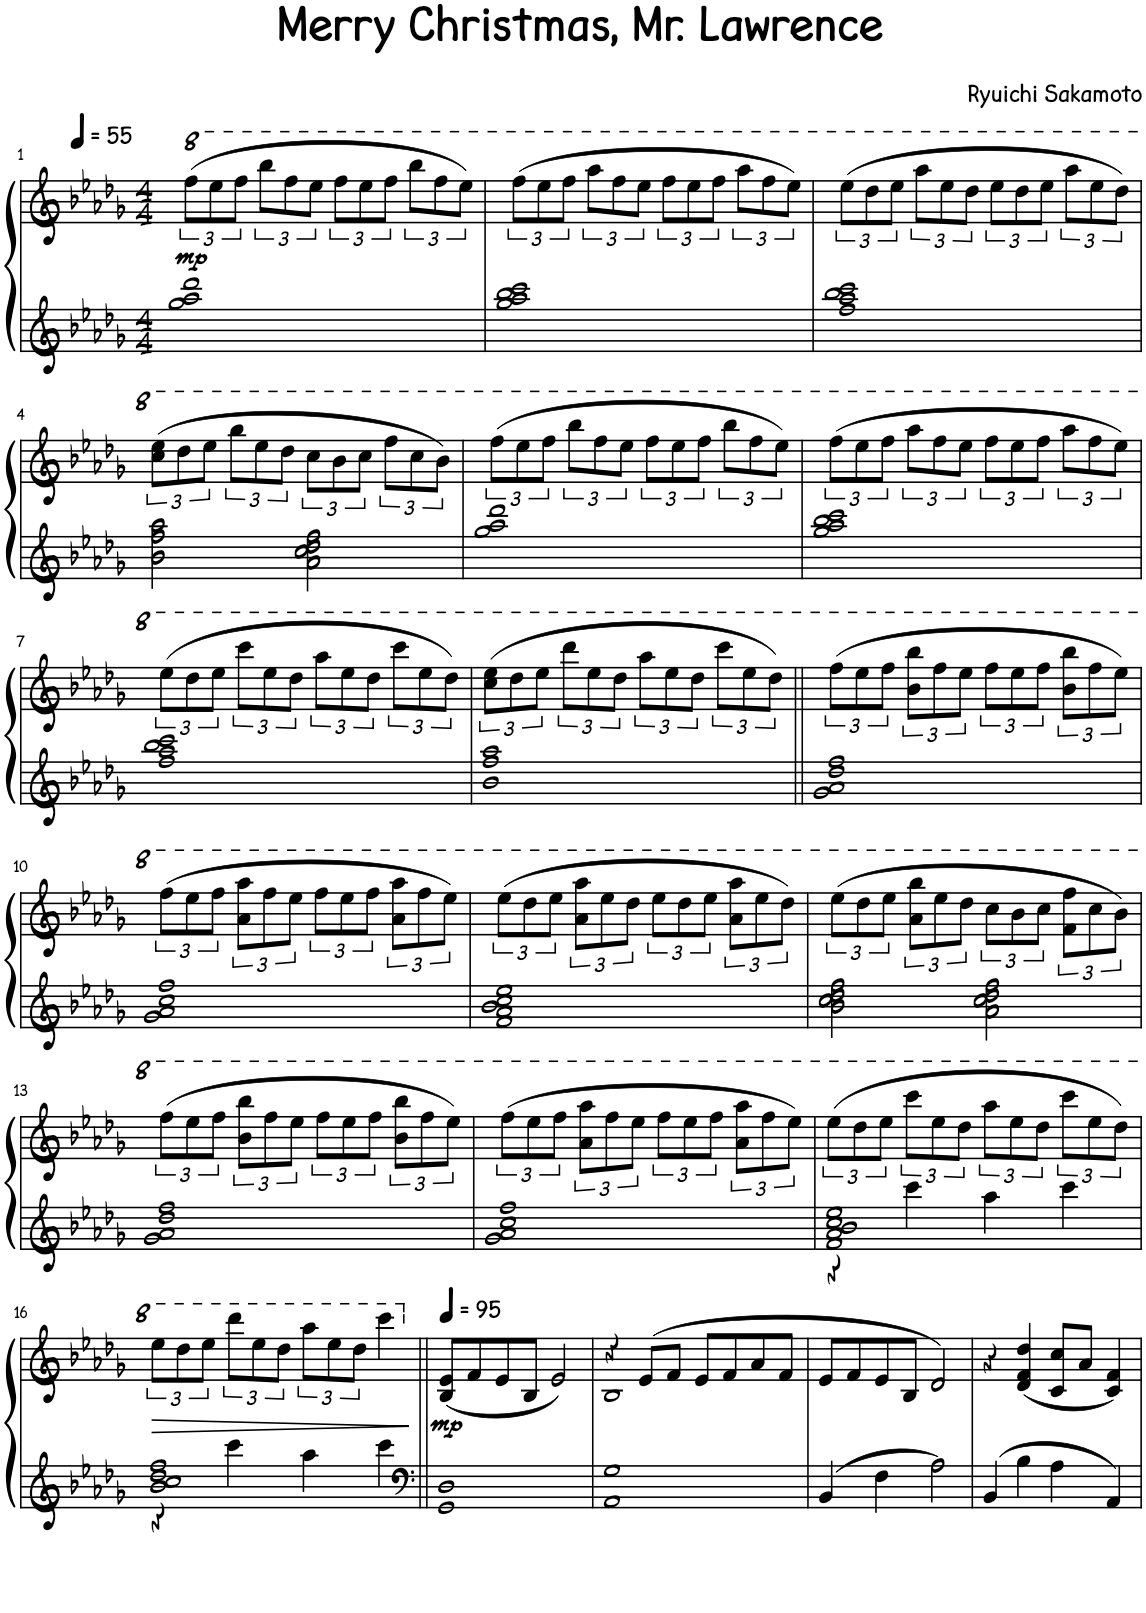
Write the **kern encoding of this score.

**kern	**kern	**dynam
*part1	*part1	*part1
*staff2	*staff1	*staff1/2
*I"Piano	*	*
*I'Pno.	*	*
*clefG2	*clefG2	*
*k[b-e-a-d-g-]	*k[b-e-a-d-g-]	*
*M4/4	*M4/4	*
*MM55	*MM55	*
*	*8va	*
=1	=1	=1
!	!	!LO:DY:b
1gg- 1aa- 1ddd-	(12fff\L	mp
.	12eee-\	.
.	12fff\J	.
.	12bbb-\L	.
.	12fff\	.
.	12eee-\J	.
.	12fff\L	.
.	12eee-\	.
.	12fff\J	.
.	12bbb-\L	.
.	12fff\	.
.	12eee-\J)	.
=2	=2	=2
1gg- 1aa- 1bb- 1ccc	(12fff\L	.
.	12eee-\	.
.	12fff\J	.
.	12aaa-\L	.
.	12fff\	.
.	12eee-\J	.
.	12fff\L	.
.	12eee-\	.
.	12fff\J	.
.	12aaa-\L	.
.	12fff\	.
.	12eee-\J)	.
=3	=3	=3
1ff 1aa- 1bb- 1ccc	(12eee-\L	.
.	12ddd-\	.
.	12eee-\J	.
.	12aaa-\L	.
.	12eee-\	.
.	12ddd-\J	.
.	12eee-\L	.
.	12ddd-\	.
.	12eee-\J	.
.	12aaa-\L	.
.	12eee-\	.
.	12ddd-\J)	.
!!LO:LB:g=z
=4	=4	=4
2b-\ 2ff\ 2aa-\	(12ccc\ 12eee-\L	.
.	12ddd-\	.
.	12eee-\J	.
.	12bbb-\L	.
.	12eee-\	.
.	12ddd-\J	.
2a-\ 2cc\ 2dd-\ 2ff\	12ccc\L	.
.	12bb-\	.
.	12ccc\J	.
.	12fff\L	.
.	12ccc\	.
.	12bb-\J)	.
=5	=5	=5
1gg- 1aa- 1ddd-	(12fff\L	.
.	12eee-\	.
.	12fff\J	.
.	12bbb-\L	.
.	12fff\	.
.	12eee-\J	.
.	12fff\L	.
.	12eee-\	.
.	12fff\J	.
.	12bbb-\L	.
.	12fff\	.
.	12eee-\J)	.
=6	=6	=6
1gg- 1aa- 1bb- 1ccc	(12fff\L	.
.	12eee-\	.
.	12fff\J	.
.	12aaa-\L	.
.	12fff\	.
.	12eee-\J	.
.	12fff\L	.
.	12eee-\	.
.	12fff\J	.
.	12aaa-\L	.
.	12fff\	.
.	12eee-\J)	.
!!LO:LB:g=z
=7	=7	=7
1ff 1aa- 1bb- 1ccc	(12eee-\L	.
.	12ddd-\	.
.	12eee-\J	.
.	12cccc\L	.
.	12eee-\	.
.	12ddd-\J	.
.	12aaa-\L	.
.	12eee-\	.
.	12ddd-\J	.
.	12cccc\L	.
.	12eee-\	.
.	12ddd-\J)	.
=8	=8	=8
1b- 1ff 1aa-	(12ccc\ 12eee-\L	.
.	12ddd-\	.
.	12eee-\J	.
.	12dddd-\L	.
.	12eee-\	.
.	12ddd-\J	.
.	12aaa-\L	.
.	12eee-\	.
.	12ddd-\J	.
.	12cccc\L	.
.	12eee-\	.
.	12ddd-\J)	.
=9||	=9||	=9||
1g- 1a- 1dd- 1ff	(12fff\L	.
.	12eee-\	.
.	12fff\J	.
.	12bb-\ 12bbb-\L	.
.	12fff\	.
.	12eee-\J	.
.	12fff\L	.
.	12eee-\	.
.	12fff\J	.
.	12bb-\ 12bbb-\L	.
.	12fff\	.
.	12eee-\J)	.
!!LO:LB:g=z
=10	=10	=10
1g- 1a- 1cc 1ff	(12fff\L	.
.	12eee-\	.
.	12fff\J	.
.	12aa-\ 12aaa-\L	.
.	12fff\	.
.	12eee-\J	.
.	12fff\L	.
.	12eee-\	.
.	12fff\J	.
.	12aa-\ 12aaa-\L	.
.	12fff\	.
.	12eee-\J)	.
=11	=11	=11
1f 1a- 1b- 1cc 1ee-	(12eee-\L	.
.	12ddd-\	.
.	12eee-\J	.
.	12aa-\ 12aaa-\L	.
.	12eee-\	.
.	12ddd-\J	.
.	12eee-\L	.
.	12ddd-\	.
.	12eee-\J	.
.	12aa-\ 12aaa-\L	.
.	12eee-\	.
.	12ddd-\J)	.
=12	=12	=12
2b-\ 2cc\ 2dd-\ 2ff\	(12eee-\L	.
.	12ddd-\	.
.	12eee-\J	.
.	12bb-\ 12bbb-\L	.
.	12eee-\	.
.	12ddd-\J	.
2a-\ 2cc\ 2dd-\ 2ff\	12ccc\L	.
.	12bb-\	.
.	12ccc\J	.
.	12ff\ 12fff\L	.
.	12ccc\	.
.	12bb-\J)	.
!!LO:LB:g=z
=13	=13	=13
1g- 1a- 1dd- 1ff	(12fff\L	.
.	12eee-\	.
.	12fff\J	.
.	12bb-\ 12bbb-\L	.
.	12fff\	.
.	12eee-\J	.
.	12fff\L	.
.	12eee-\	.
.	12fff\J	.
.	12bb-\ 12bbb-\L	.
.	12fff\	.
.	12eee-\J)	.
=14	=14	=14
1g- 1a- 1cc 1ff	(12fff\L	.
.	12eee-\	.
.	12fff\J	.
.	12aa-\ 12aaa-\L	.
.	12fff\	.
.	12eee-\J	.
.	12fff\L	.
.	12eee-\	.
.	12fff\J	.
.	12aa-\ 12aaa-\L	.
.	12fff\	.
.	12eee-\J)	.
=15	=15	=15
*^	*	*
1f 1a- 1b- 1cc 1ee-	4r	(12eee-\L	.
.	.	12ddd-\	.
.	.	12eee-\J	.
.	4ccc\	12cccc\L	.
.	.	12eee-\	.
.	.	12ddd-\J	.
.	4aa-\	12aaa-\L	.
.	.	12eee-\	.
.	.	12ddd-\J	.
.	4ccc\	12cccc\L	.
.	.	12eee-\	.
.	.	12ddd-\J)	.
!!LO:LB:g=z
=16	=16	=16	=16
!	!	!	!LO:HP:b
1b- 1cc 1dd- 1ff	4r	12eee-\L	>
.	.	12ddd-\	.
.	.	12eee-\J	.
.	4ccc\	12dddd-\L	.
.	.	12eee-\	.
.	.	12ddd-\J	.
.	4aa-\	12aaa-\L	.
.	.	12eee-\	.
.	.	12ddd-\J	.
.	4ccc\	4cccc\	.
*v	*v	*	*
.	.	]
=17||	=17||	=17||
*clefF4	*	*
*	*X8va	*
*	*MM95	*
!	!	!LO:DY:b
1GG- 1D-	(8B-/ 8e-/L	mp
.	8f/	.
.	8e-/	.
.	8B-/J	.
.	2e-/)	.
=18	=18	=18
*	*^	*
1AA- 1G-	4r	1B-	.
.	(8e-/L	.	.
.	8f/J	.	.
.	8e-/L	.	.
.	8f/	.	.
.	8a-/	.	.
.	8f/J	.	.
*	*v	*v	*
=19	=19	=19
4BB-/	8e-/L	.
.	8f/	.
4F\	8e-/	.
.	8B-/J	.
2A-\	2d-/)	.
=20	=20	=20
4BB-/	4r	.
4B-\	(4d-/ 4f/ 4dd-/	.
4A-\	8c/ 8cc/L	.
.	8a-/J	.
4AA-/	4c/ 4f/)	.
=	=	=
*-	*-	*-
